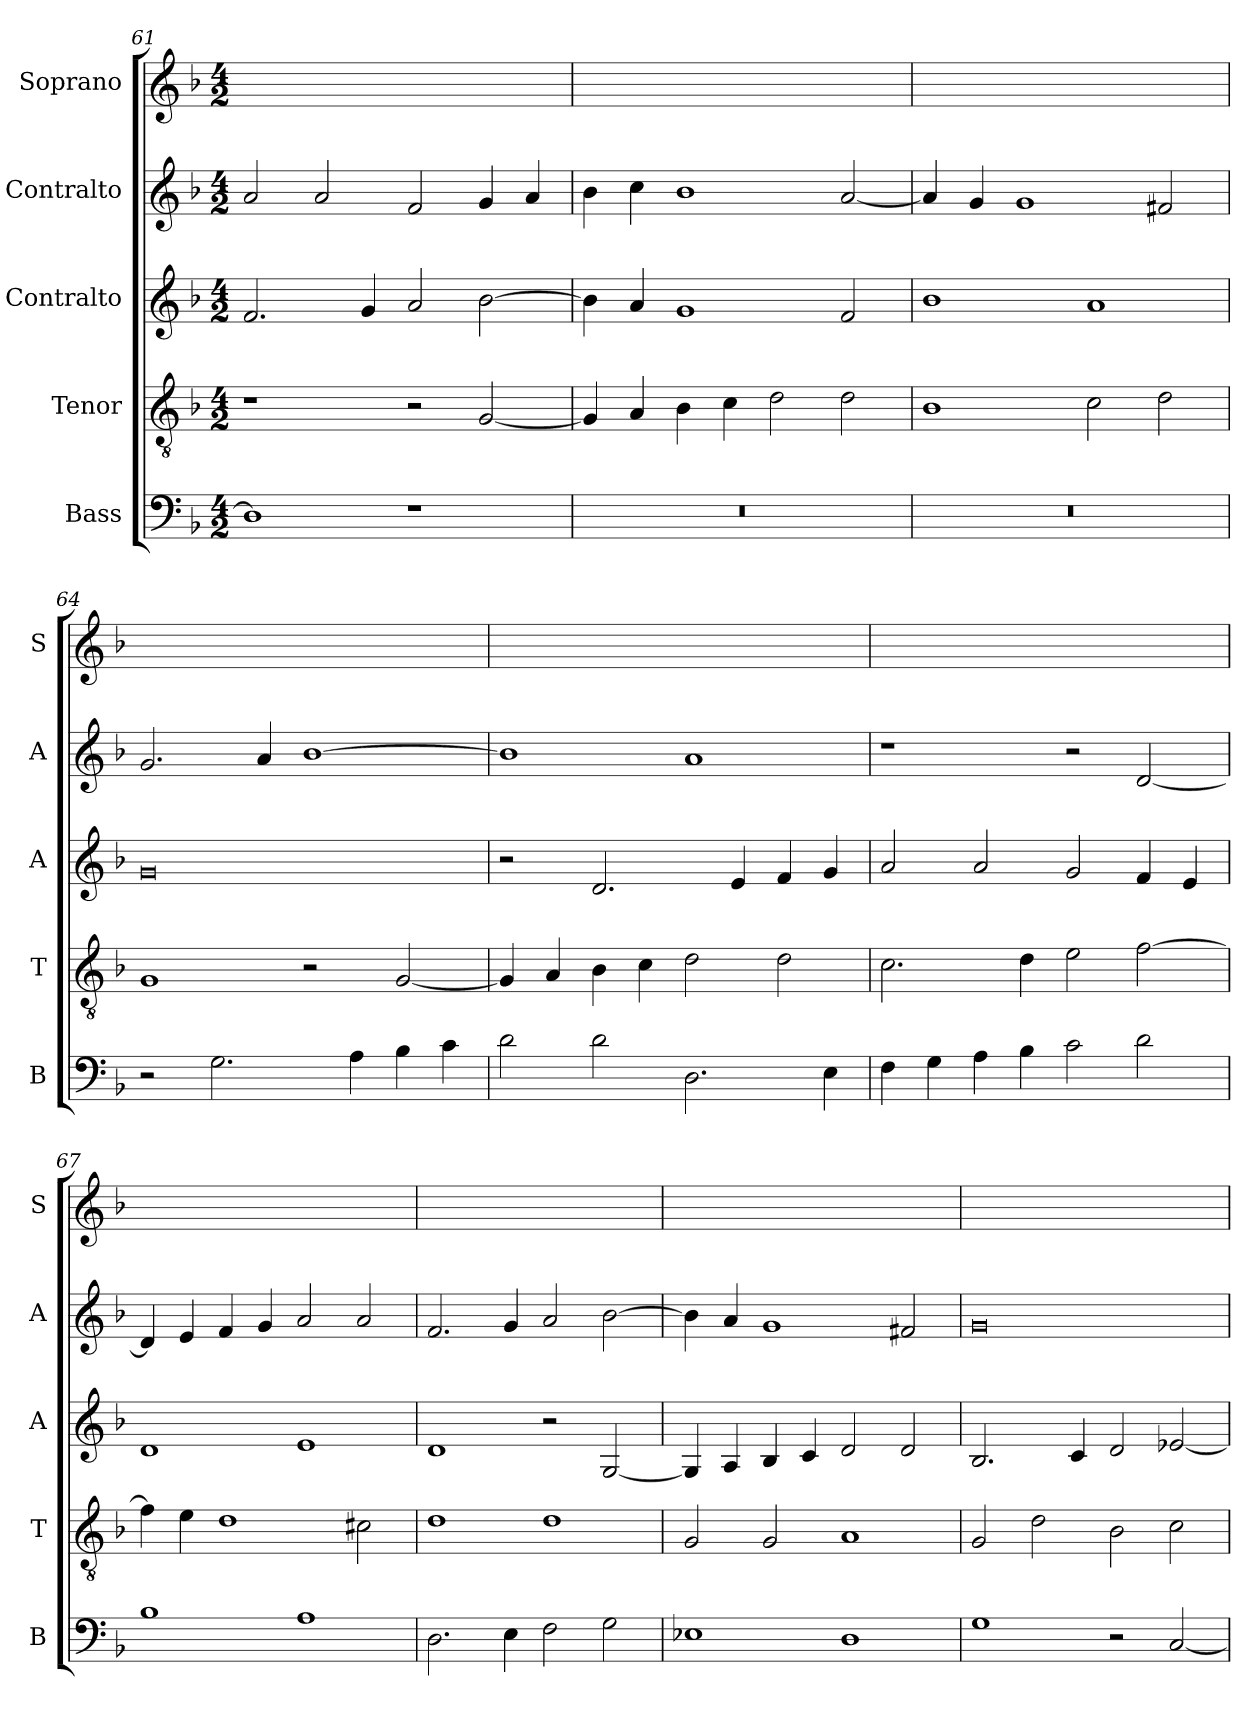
**kern	**kern	**kern	**kern	**kern
*part5	*part4	*part3	*part2	*part1
*staff5	*staff4	*staff3	*staff2	*staff1
*I"Bass	*I"Tenor	*I"Contralto	*I"Contralto	*I"Soprano
*I'B	*I'T	*I'A	*I'A	*I'S
*clefF4	*clefGv2	*clefG2	*clefG2	*clefG2
*k[b-]	*k[b-]	*k[b-]	*k[b-]	*k[b-]
*G:dor	*G:dor	*G:dor	*G:dor	*G:dor
*M4/2	*M4/2	*M4/2	*M4/2	*M4/2
=61	=61	=61	=61	=61
1D]	1r	2.f	2a	0ryy
.	.	.	2a	.
.	.	4g	.	.
1r	2r	2a	2f	.
.	[2G	[2b-	4g	.
.	.	.	4a	.
=62	=62	=62	=62	=62
0r	4G]	4b-]	4b-	0ryy
.	4A	4a	4cc	.
.	4B-	1g	1b-	.
.	4c	.	.	.
.	2d	.	.	.
.	2d	2f	[2a	.
=63	=63	=63	=63	=63
0r	1B-	1b-	4a]	0ryy
.	.	.	4g	.
.	.	.	1g	.
.	2c	1a	.	.
.	2d	.	2f#X	.
=64	=64	=64	=64	=64
2r	1G	0g	2.g	0ryy
2.G	.	.	.	.
.	.	.	4a	.
.	2r	.	[1b-	.
4A	.	.	.	.
4B-	[2G	.	.	.
4c	.	.	.	.
=65	=65	=65	=65	=65
2d	4G]	2r	1b-]	0ryy
.	4A	.	.	.
2d	4B-	2.d	.	.
.	4c	.	.	.
2.D	2d	.	1a	.
.	.	4e	.	.
.	2d	4f	.	.
4E	.	4g	.	.
=66	=66	=66	=66	=66
4F	2.c	2a	1r	0ryy
4G	.	.	.	.
4A	.	2a	.	.
4B-	4d	.	.	.
2c	2e	2g	2r	.
2d	[2f	4f	[2d	.
.	.	4e	.	.
=67	=67	=67	=67	=67
1B-	4f]	1d	4d]	0ryy
.	4e	.	4e	.
.	1d	.	4f	.
.	.	.	4g	.
1A	.	1e	2a	.
.	2c#X	.	2a	.
=68	=68	=68	=68	=68
2.D	1d	1d	2.f	0ryy
4E	.	.	4g	.
2F	1d	2r	2a	.
2G	.	[2G	[2b-	.
=69	=69	=69	=69	=69
1E-X	2G	4G]	4b-]	0ryy
.	.	4A	4a	.
.	2G	4B-	1g	.
.	.	4c	.	.
1D	1A	2d	.	.
.	.	2d	2f#X	.
=70	=70	=70	=70	=70
1G	2G	2.B-	0g	0ryy
.	2d	.	.	.
.	.	4c	.	.
2r	2B-	2d	.	.
[2C	2c	[2e-X	.	.
=	=	=	=	=
*-	*-	*-	*-	*-
